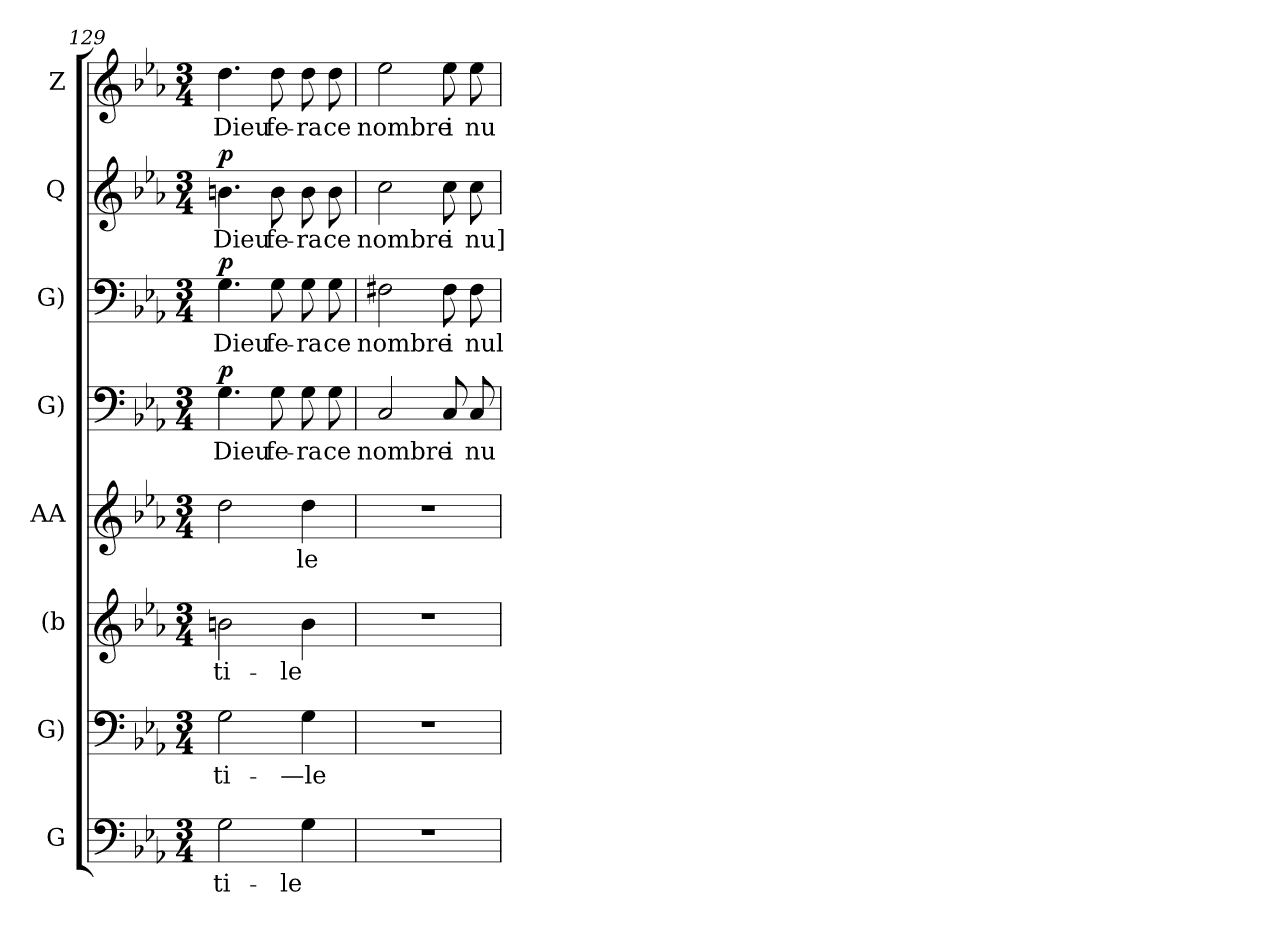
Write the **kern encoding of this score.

**kern	**text	**kern	**text	**kern	**text	**kern	**text	**kern	**text	**dynam	**kern	**text	**dynam	**kern	**text	**dynam	**kern	**text
*part8	*part8	*part7	*part7	*part6	*part6	*part5	*part5	*part4	*part4	*part4	*part3	*part3	*part3	*part2	*part2	*part2	*part1	*part1
*staff8	*staff8	*staff7	*staff7	*staff6	*staff6	*staff5	*staff5	*staff4	*staff4	*staff4	*staff3	*staff3	*staff3	*staff2	*staff2	*staff2	*staff1	*staff1
*I"G	*	*I"G)	*	*I"(b	*	*I"AA	*	*I"G)	*	*	*I"G)	*	*	*I"Q	*	*	*I"Z	*
*clefF4	*	*clefF4	*	*clefG2	*	*clefG2	*	*clefF4	*	*	*clefF4	*	*	*clefG2	*	*	*clefG2	*
*k[b-e-a-]	*	*k[b-e-a-]	*	*k[b-e-a-]	*	*k[b-e-a-]	*	*k[b-e-a-]	*	*	*k[b-e-a-]	*	*	*k[b-e-a-]	*	*	*k[b-e-a-]	*
*M3/4	*	*M3/4	*	*M3/4	*	*M3/4	*	*M3/4	*	*	*M3/4	*	*	*M3/4	*	*	*M3/4	*
=129	=129	=129	=129	=129	=129	=129	=129	=129	=129	=129	=129	=129	=129	=129	=129	=129	=129	=129
!	!	!	!	!	!	!	!	!	!	!LO:DY:a	!	!	!LO:DY:a	!	!	!LO:DY:a	!	!
2Gi\	ti-	2Gi\	ti-	2bni\	ti-	2ddi\	.	4.Gi\	Dieu	p	4.Gi\	Dieu	p	4.bni\	Dieu	p	4.ddi\	Dieu
.	.	.	.	.	.	.	.	8Gi\	fe-	.	8Gi\	fe-	.	8bi\	fe-	.	8ddi\	fe-
4Gi\	le	4Gi\	—le	4bi\	le	4ddi\	le	8Gi\	ra	.	8Gi\	ra	.	8bi\	ra	.	8ddi\	ra
.	.	.	.	.	.	.	.	8Gi\	ce	.	8Gi\	ce	.	8bi\	ce	.	8ddi\	ce
!!LO:LB:g=z
=130	=130	=130	=130	=130	=130	=130	=130	=130	=130	=130	=130	=130	=130	=130	=130	=130	=130	=130
2.r	.	2.r	.	2.r	.	2.r	.	2Ci/	nombre	.	2F#Xi\	nombre	.	2cci\	nombre	.	2ee-i\	nombre
.	.	.	.	.	.	.	.	8Ci/	i	.	8F#i\	i	.	8cci\	i	.	8ee-i\	i
.	.	.	.	.	.	.	.	8Ci/	nu	.	8F#i\	nul	.	8cci\	nu]	.	8ee-i\	nu
=	=	=	=	=	=	=	=	=	=	=	=	=	=	=	=	=	=	=
*-	*-	*-	*-	*-	*-	*-	*-	*-	*-	*-	*-	*-	*-	*-	*-	*-	*-	*-
